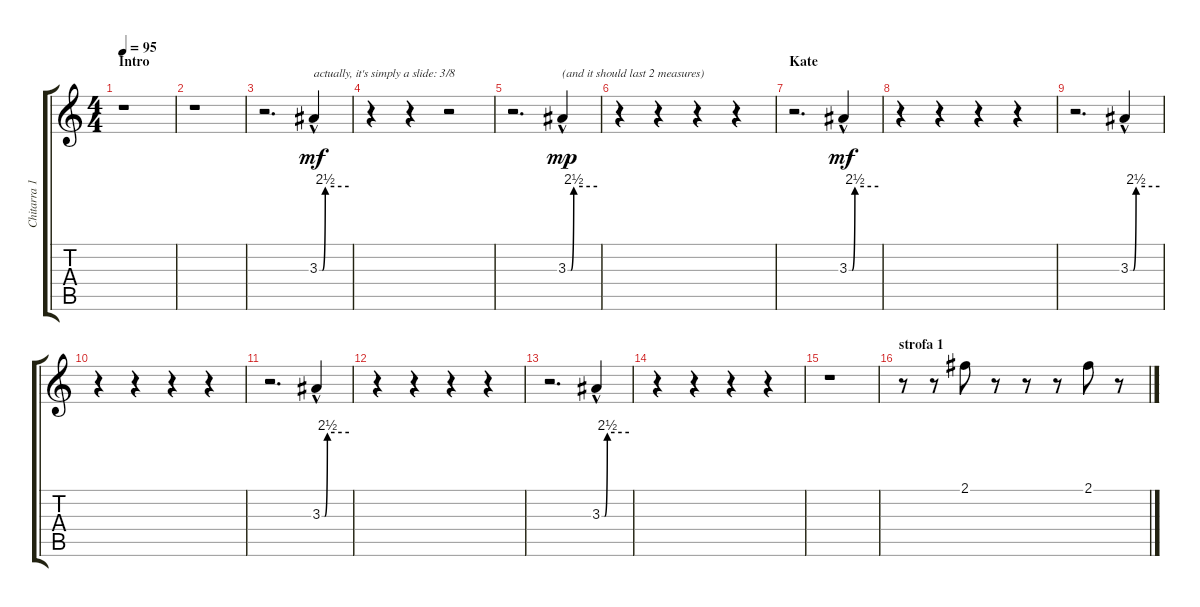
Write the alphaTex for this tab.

\track ("Chitarra 1" "Chitarra 1") {instrument overdrivenguitar}
\staff {score tabs}
\tuning (E4 B3 G3 D3 A2 E2) {hide}
\ts (4 4)
\section ("" "Intro")
\tempo 95
\clef g2
\ks c
r.1{dy mf instrument overdrivenguitar} |
r.1 |
r.2{d} 3.3{be (custom 0 0 6 0 12 10 60 10) hac}.4{txt "actually, it's simply a slide: 3/8 "} |
r.4 r.4{volume 5} r.2 |
r.2{d} 3.3{be (custom 0 0 6 0 12 10 60 10) hac}.4{txt "(and it should last 2 measures)" dy mp volume 7 balance 16} |
r.4 r.4{volume 3} r.4 r.4 |
\section ("" "Kate")
r.2{d} 3.3{be (custom 0 0 6 0 12 10 60 10) hac}.4{dy mf volume 10 balance 1} |
r.4 r.4{volume 5} r.4 r.4 |
r.2{d} 3.3{be (custom 0 0 6 0 12 10 60 10) hac}.4{volume 10} |
r.4 r.4{volume 5} r.4 r.4 |
r.2{d} 3.3{be (custom 0 0 6 0 12 10 60 10) hac}.4{volume 10} |
r.4 r.4{volume 5} r.4 r.4 |
r.2{d} 3.3{be (custom 0 0 6 0 12 10 60 10) hac}.4{volume 10 balance 1} |
r.4 r.4{volume 5} r.4 r.4 |
r.1 |
\section ("" "strofa 1")
r.8 r.8 2.1.8{volume 10} r.8 r.8 r.8 2.1.8 r.8
